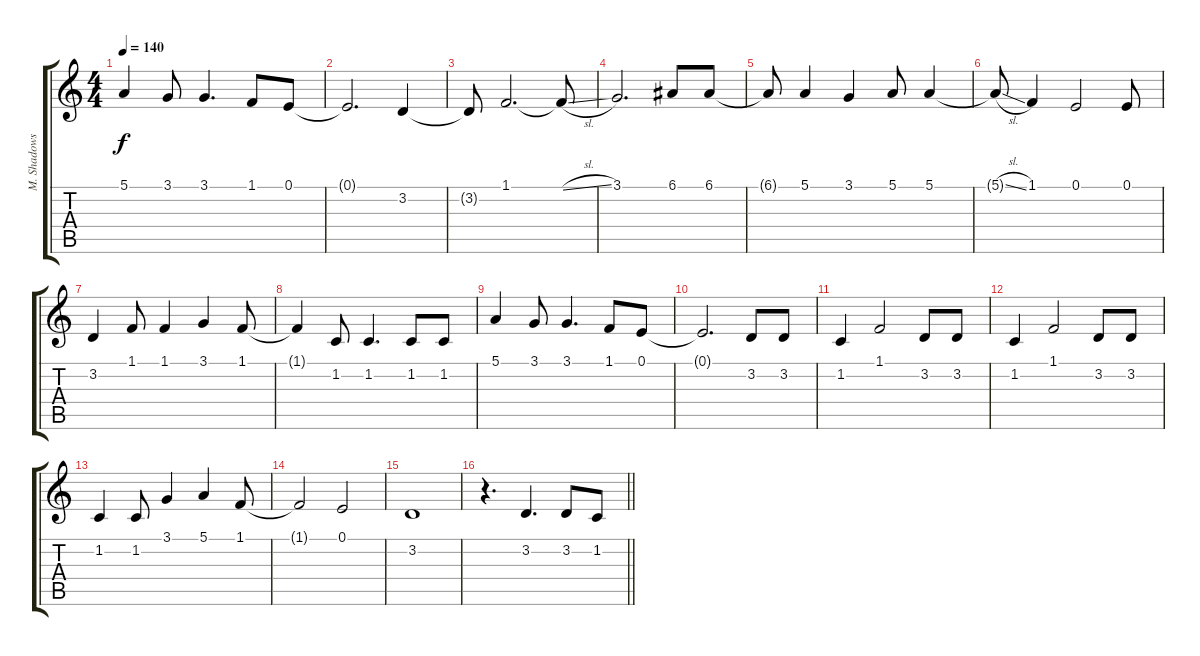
\track ("M. Shadows" "M. Shadows") {instrument reedorgan}
\staff {score tabs}
\tuning (E4 B3 G3 D3 A2 E2) {hide}
\ts (4 4)
\tempo 140
\clef g2
\ks c
5.1.4{dy f} 3.1.8 3.1.4{d} 1.1.8 0.1.8 |
0.1{t}.2{d} 3.2.4 |
3.2{t}.8 1.1.2{d} 1.1{sl t}.8 |
3.1.2{d} 6.1.8 6.1.8 |
6.1{t}.8 5.1.4 3.1.4 5.1.8 5.1.4 |
5.1{sl t}.8 1.1.4 0.1.2 0.1.8 |
3.2.4 1.1.8 1.1.4 3.1.4 1.1.8 |
1.1{t}.4 1.2.8 1.2.4{d} 1.2.8 1.2.8 |
5.1.4 3.1.8 3.1.4{d} 1.1.8 0.1.8 |
0.1{t}.2{d} 3.2.8 3.2.8 |
1.2.4 1.1.2 3.2.8 3.2.8 |
1.2.4 1.1.2 3.2.8 3.2.8 |
1.2.4 1.2.8 3.1.4 5.1.4 1.1.8 |
1.1{t}.2 0.1.2 |
3.2.1 |
\barLineRight lightlight
r.4{d} 3.2.4{d} 3.2.8 1.2{sl}.8
